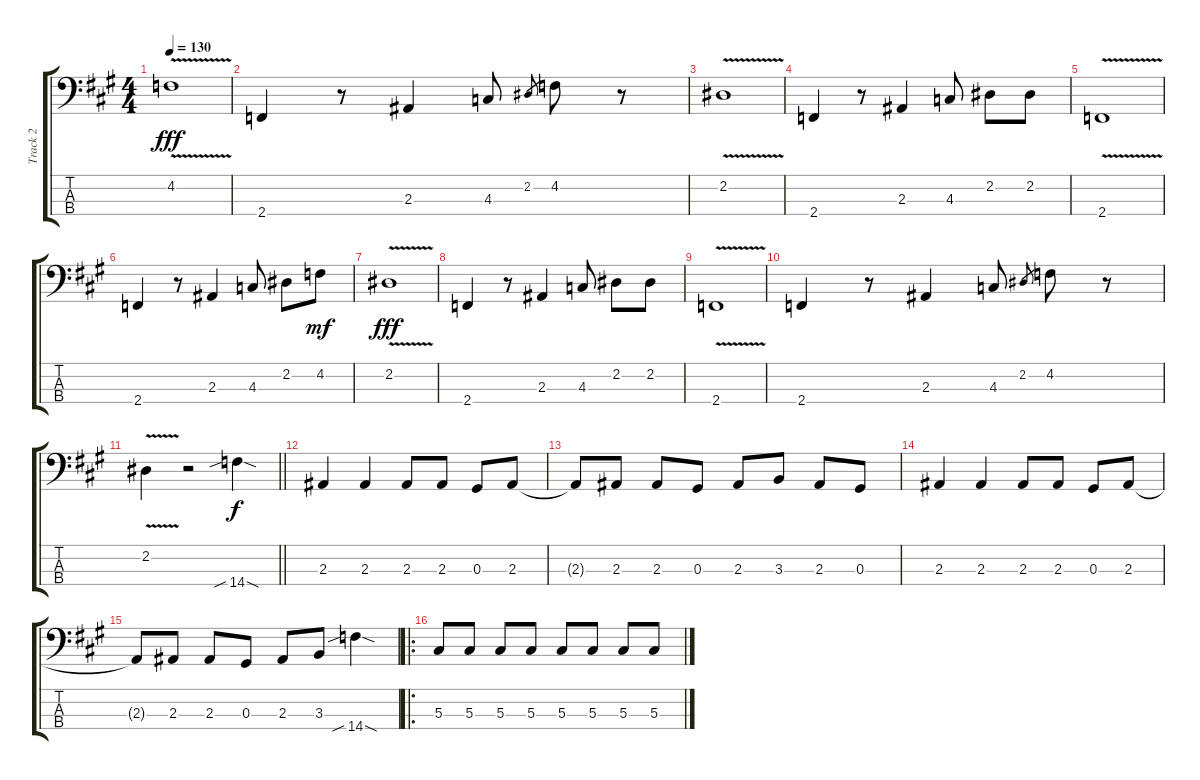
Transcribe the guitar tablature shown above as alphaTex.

\track ("Track 2" "Track 2") {instrument electricbassfinger}
\staff {score tabs}
\tuning (Gb2 Db2 Ab1 Eb1) {hide}
\ts (4 4)
\tempo 130
\clef f4
\ks a
4.2{v}.1{dy fff} |
2.4.4 r.8 2.3.4 4.3.8 2.2.8{gr} 4.2.8 r.8 |
2.2{v}.1 |
2.4.4 r.8 2.3.4 4.3.8 2.2.8 2.2.8 |
2.4{v}.1 |
2.4.4 r.8 2.3.4 4.3.8 2.2.8 4.2.8{dy mf} |
2.2{v}.1{dy fff} |
2.4.4 r.8 2.3.4 4.3.8 2.2.8 2.2.8 |
2.4{v}.1 |
2.4.4 r.8 2.3.4 4.3.8 2.2.8{gr} 4.2.8 r.8 |
\barLineRight lightlight
2.2{v}.4 r.2 14.4{sib sod}.4{dy f} |
2.3.4 2.3.4 2.3.8 2.3.8 0.3.8 2.3.8 |
2.3{t}.8 2.3.8 2.3.8 0.3.8 2.3.8 3.3.8 2.3.8 0.3.8 |
2.3.4 2.3.4 2.3.8 2.3.8 0.3.8 2.3.8 |
2.3{t}.8 2.3.8 2.3.8 0.3.8 2.3.8 3.3.8 14.4{sib sod}.4 |
\ro
5.3.8 5.3.8 5.3.8 5.3.8 5.3.8 5.3.8 5.3.8 5.3.8
